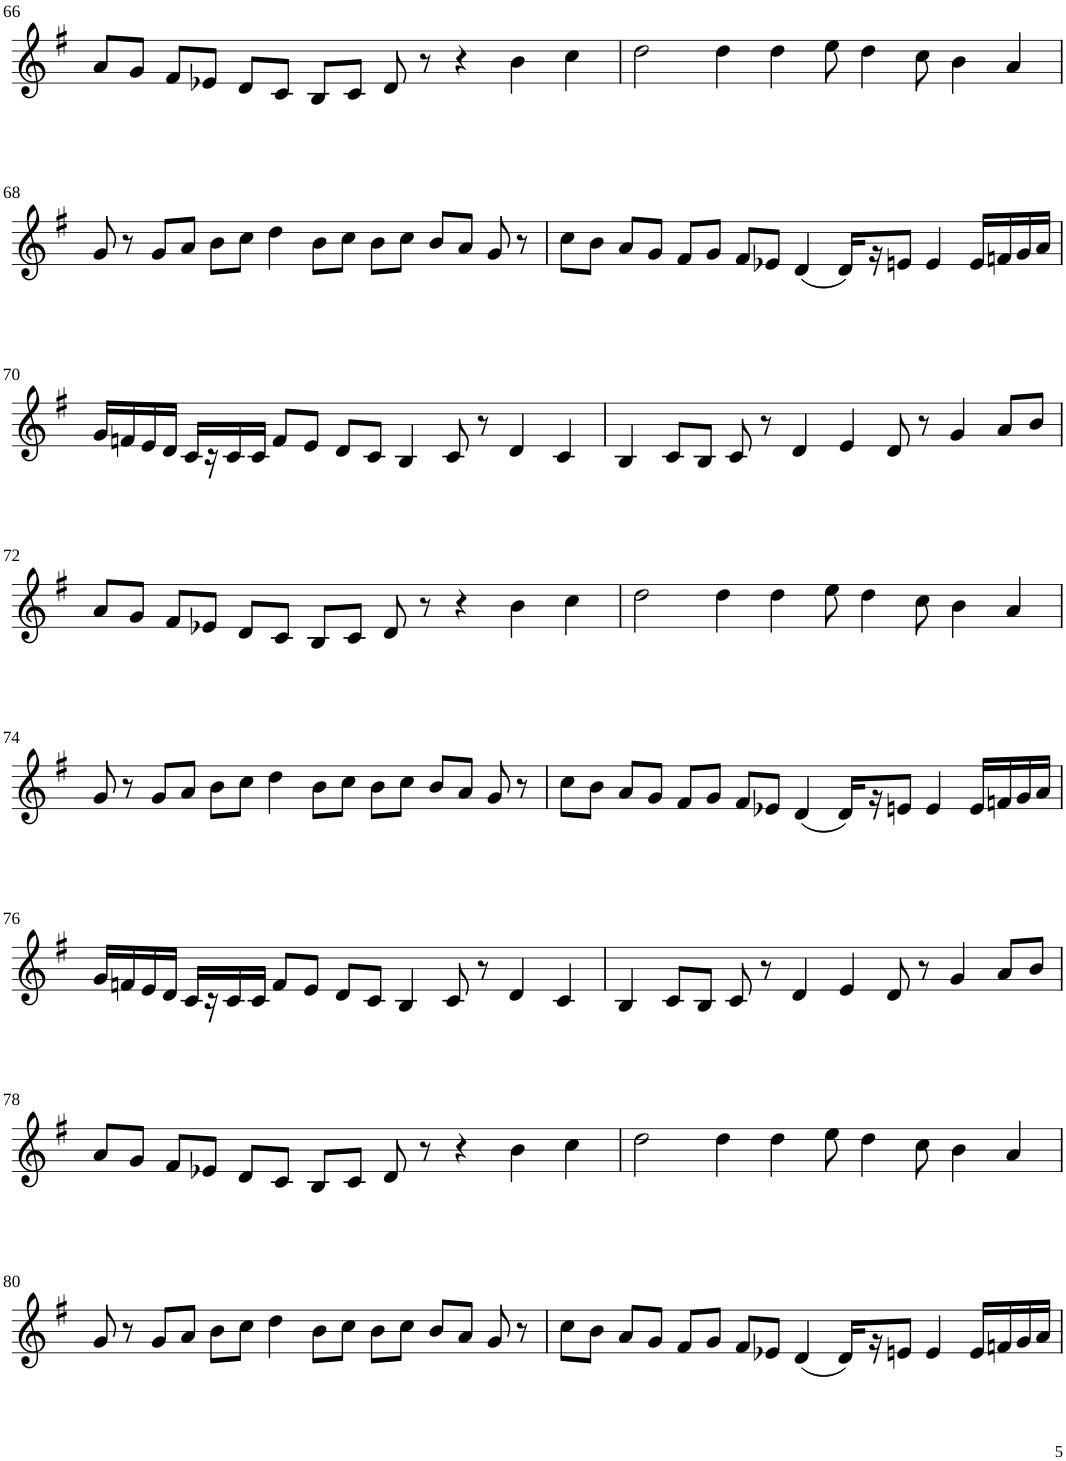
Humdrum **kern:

**kern
*part1
*staff1
*I"Violin
!!LO:PB:g=z
*clefG2
*k[f#]
*G:
*M8/4
=66
8a/L
8g/J
8f#/L
8e-X/J
8d/L
8c/J
8B/L
8c/J
8d/
8r
4r
4b\
4cc\
=67
2dd\
4dd\
4dd\
8ee\
4dd\
8cc\
4b\
4a/
!!LO:LB:g=z
=68
8g/
8r
8g/L
8a/J
8b\L
8cc\J
4dd\
8b\L
8cc\J
8b\L
8cc\J
8b/L
8a/J
8g/
8r
=69
8cc\L
8b\J
8a/L
8g/J
8f#/L
8g/J
8f#/L
8e-X/J
(4d/
16d/LL)
16r
8en/J
4e/
16e/LL
16fn/
16g/
16a/JJ
!!LO:LB:g=z
=70
16g/LL
16fn/
16e/
16d/JJ
16c/LL
16r
16c/
16c/JJ
8f/L
8e/J
8d/L
8c/J
4B/
8c/
8r
4d/
4c/
=71
4B/
8c/L
8B/J
8c/
8r
4d/
4e/
8d/
8r
4g/
8a/L
8b/J
!!LO:LB:g=z
=72
8a/L
8g/J
8f#/L
8e-X/J
8d/L
8c/J
8B/L
8c/J
8d/
8r
4r
4b\
4cc\
=73
2dd\
4dd\
4dd\
8ee\
4dd\
8cc\
4b\
4a/
!!LO:LB:g=z
=74
8g/
8r
8g/L
8a/J
8b\L
8cc\J
4dd\
8b\L
8cc\J
8b\L
8cc\J
8b/L
8a/J
8g/
8r
=75
8cc\L
8b\J
8a/L
8g/J
8f#/L
8g/J
8f#/L
8e-X/J
(4d/
16d/LL)
16r
8en/J
4e/
16e/LL
16fn/
16g/
16a/JJ
!!LO:LB:g=z
=76
16g/LL
16fn/
16e/
16d/JJ
16c/LL
16r
16c/
16c/JJ
8f/L
8e/J
8d/L
8c/J
4B/
8c/
8r
4d/
4c/
=77
4B/
8c/L
8B/J
8c/
8r
4d/
4e/
8d/
8r
4g/
8a/L
8b/J
!!LO:LB:g=z
=78
8a/L
8g/J
8f#/L
8e-X/J
8d/L
8c/J
8B/L
8c/J
8d/
8r
4r
4b\
4cc\
=79
2dd\
4dd\
4dd\
8ee\
4dd\
8cc\
4b\
4a/
!!LO:LB:g=z
=80
8g/
8r
8g/L
8a/J
8b\L
8cc\J
4dd\
8b\L
8cc\J
8b\L
8cc\J
8b/L
8a/J
8g/
8r
=81
8cc\L
8b\J
8a/L
8g/J
8f#/L
8g/J
8f#/L
8e-X/J
(4d/
16d/LL)
16r
8en/J
4e/
16e/LL
16fn/
16g/
16a/JJ
=
*-
